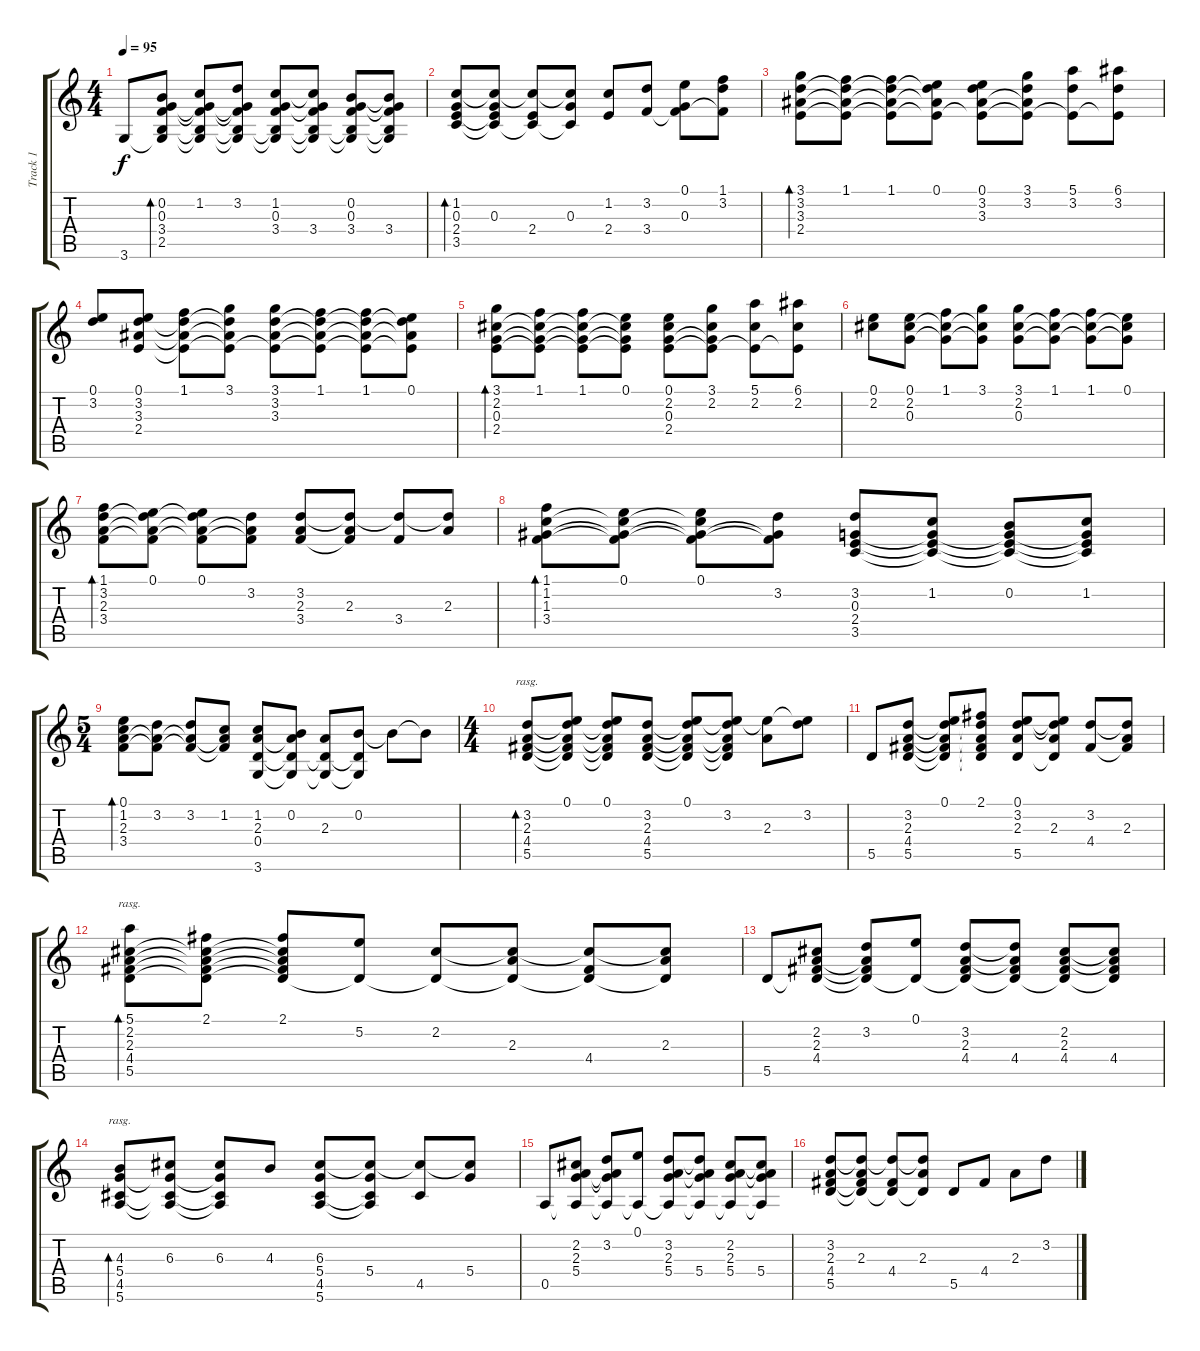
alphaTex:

\track ("Track 1" "Track 1") {instrument acousticguitarnylon}
\staff {score tabs}
\tuning (E4 B3 G3 D3 A2 E2) {hide}
\ts (4 4)
\tempo 95
\clef g2
\ks c
3.6.8{dy f} (0.2 0.3 3.4 2.5 3.6{t}).8{bd 480} (1.2 0.3{t} 3.4{t} 2.5{t} 3.6{t}).8 (3.2 0.3{t} 3.4{t} 2.5{t} 3.6{t}).8 (1.2 0.3 3.4 2.5{t} 3.6{t}).8 (1.2{t} 0.3{t} 3.4 2.5{t} 3.6{t}).8 (0.2 0.3 3.4 2.5{t} 3.6{t}).8 (0.2{t} 0.3{t} 3.4 2.5{t} 3.6{t}).8 |
(1.2 0.3 2.4 3.5).8{bd 480} (1.2{t} 0.3 2.4{t} 3.5{t}).8 (1.2{t} 2.4 3.5{t}).8 (1.2{t} 0.3 3.5{t}).8 (1.2 2.4).8 (3.2 3.4).8 (0.1 0.3 3.4{t}).8 (1.1 3.2 3.4{t}).8 |
(3.1 3.2 3.3 2.4).8{bd 480} (1.1 3.2{t} 3.3{t} 2.4{t}).8 (1.1 3.2{t} 3.3{t} 2.4{t}).8 (0.1 3.2{t} 3.3{t} 2.4{t}).8 (0.1 3.2 3.3 2.4{t}).8 (3.1 3.2 3.3{t} 2.4{t}).8 (5.1 3.2 2.4{t}).8 (6.1 3.2 2.4{t}).8 |
(0.1 3.2).8 (0.1 3.2 3.3 2.4).8 (1.1 3.2{t} 3.3{t} 2.4{t}).8 (3.1 3.2{t} 3.3{t} 2.4{t}).8 (3.1 3.2 3.3 2.4{t}).8 (1.1 3.2{t} 3.3{t} 2.4{t}).8 (1.1 3.2{t} 3.3{t} 2.4{t}).8 (0.1 3.2{t} 3.3{t} 2.4{t}).8 |
(3.1 2.2 0.3 2.4).8{bd 480} (1.1 2.2{t} 0.3{t} 2.4{t}).8 (1.1 2.2{t} 0.3{t} 2.4{t}).8 (0.1 2.2{t} 0.3{t} 2.4{t}).8 (0.1 2.2 0.3 2.4).8 (3.1 2.2 0.3{t} 2.4{t}).8 (5.1 2.2 2.4{t}).8 (6.1 2.2 2.4{t}).8 |
(0.1 2.2).8 (0.1 2.2 0.3).8 (1.1 2.2{t} 0.3{t}).8 (3.1 2.2{t} 0.3{t}).8 (3.1 2.2 0.3).8 (1.1 2.2{t} 0.3{t}).8 (1.1 2.2{t} 0.3{t}).8 (0.1 2.2{t} 0.3{t}).8 |
(1.1 3.2 2.3 3.4).8{bd 480} (0.1 3.2{t} 2.3{t} 3.4{t}).8 (0.1 3.2{t} 2.3{t} 3.4{t}).8 (3.2 2.3{t} 3.4{t}).8 (3.2 2.3 3.4).8 (3.2{t} 2.3 3.4{t}).8 (3.2{t} 3.4).8 (3.2{t} 2.3).8 |
(1.1 1.2 1.3 3.4).8{bd 480} (0.1 1.2{t} 1.3{t} 3.4{t}).8 (0.1 1.2{t} 1.3{t} 3.4{t}).8 (3.2 1.3{t} 3.4{t}).8 (3.2 0.3 2.4 3.5).8 (1.2 0.3{t} 2.4{t} 3.5{t}).8 (0.2 0.3{t} 2.4{t} 3.5{t}).8 (1.2 0.3{t} 2.4{t} 3.5{t}).8 |
\ts (5 4)
(0.1 1.2 2.3 3.4).8{bd 480} (3.2 2.3{t} 3.4{t}).8 (3.2 2.3{t} 3.4{t}).8 (1.2 2.3{t} 3.4{t}).8 (1.2 2.3 0.4 3.6).8 (0.2 2.3{t} 0.4{t} 3.6{t}).8 (2.3 0.4{t} 3.6{t}).8 (0.2 0.4{t} 3.6{t}).8 0.2{t}.8 0.2{t}.8 |
\ts (4 4)
(3.2 2.3 4.4 5.5).8{bd 480 rasg ii} (0.1 3.2{t} 2.3{t} 4.4{t} 5.5{t}).8 (0.1 3.2{t} 2.3{t} 4.4{t} 5.5{t}).8 (3.2 2.3 4.4 5.5).8 (0.1 3.2{t} 2.3{t} 4.4{t} 5.5{t}).8 (0.1{t} 3.2 2.3{t} 4.4{t} 5.5{t}).8 (0.1{t} 2.3).8 (0.1{t} 3.2).8 |
5.5.8 (3.2 2.3 4.4 5.5).8 (0.1 3.2{t} 2.3{t} 4.4{t} 5.5{t}).8 (2.1 3.2{t} 2.3{t} 4.4{t} 5.5{t}).8 (0.1 3.2 2.3 5.5).8 (0.1{t} 3.2{t} 2.3 5.5{t}).8 (3.2 4.4).8 (3.2{t} 2.3 4.4{t}).8 |
(5.1 2.2 2.3 4.4 5.5).8{bd 480 rasg ii} (2.1 2.2{t} 2.3{t} 4.4{t} 5.5{t}).8 (2.1 2.2{t} 2.3{t} 4.4{t} 5.5{t}).8 (5.2 5.5{t}).8 (2.2 5.5{t}).8 (2.2{t} 2.3 5.5{t}).8 (2.2{t} 4.4 5.5{t}).8 (2.2{t} 2.3 5.5{t}).8 |
5.5.8 (2.2 2.3 4.4 5.5{t}).8 (3.2 2.3{t} 4.4{t} 5.5{t}).8 (0.1 5.5{t}).8 (3.2 2.3 4.4 5.5{t}).8 (3.2{t} 2.3{t} 4.4 5.5{t}).8 (2.2 2.3 4.4 5.5{t}).8 (2.2{t} 2.3{t} 4.4 5.5{t}).8 |
(4.3 5.4 4.5 5.6).8{bd 480 rasg ii} (6.3 5.4{t} 4.5{t} 5.6{t}).8 (6.3 5.4{t} 4.5{t} 5.6{t}).8 4.3.8 (6.3 5.4 4.5 5.6).8 (6.3{t} 5.4 4.5{t} 5.6{t}).8 (6.3{t} 4.5).8 (6.3{t} 5.4).8 |
0.5.8 (2.2 2.3 5.4 0.5{t}).8 (3.2 2.3{t} 5.4{t} 0.5{t}).8 (0.1 0.5{t}).8 (3.2 2.3 5.4 0.5{t}).8 (3.2{t} 2.3{t} 5.4 0.5{t}).8 (2.2 2.3 5.4 0.5{t}).8 (2.2{t} 2.3{t} 5.4 0.5{t}).8 |
(3.2 2.3 4.4 5.5).8 (3.2{t} 2.3 4.4{t} 5.5{t}).8 (3.2{t} 4.4 5.5{t}).8 (3.2{t} 2.3 5.5{t}).8 5.5.8 4.4.8 2.3.8 3.2.8
